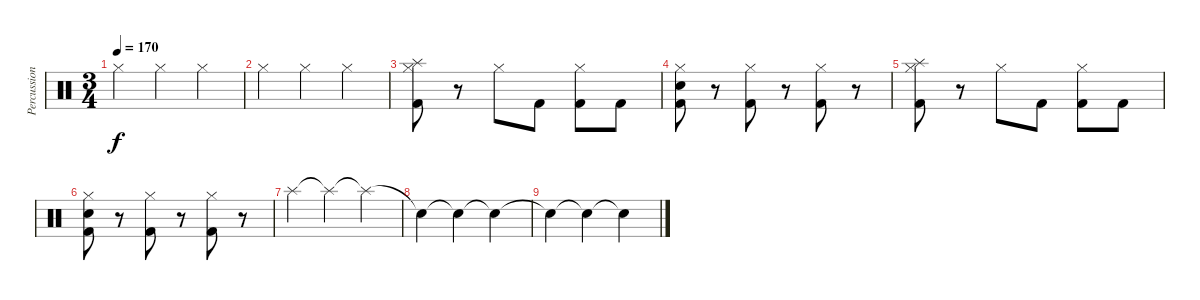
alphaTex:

\track ("Percussion" "Percussion") {instrument percussion}
\staff {score}
\articulation defaults
\ts (3 4)
\tempo 170
\clef neutral
\ks c "Hi-Hat (closed)".4{dy f} "Hi-Hat (closed)".4 "Hi-Hat (closed)".4
|
"Hi-Hat (closed)".4 "Hi-Hat (closed)".4 "Hi-Hat (closed)".4 |
("Splash (hit)" "Hi-Hat (closed)" "Kick (hit) 2").8 r.8 "Hi-Hat (closed)".8 "Kick (hit) 2".8 ("Hi-Hat (closed)" "Kick (hit) 2").8 "Kick (hit) 2".8 |
("Hi-Hat (closed)" "Snare (hit) 2" "Kick (hit) 2").8 r.8 ("Hi-Hat (closed)" "Kick (hit) 2").8 r.8 ("Hi-Hat (closed)" "Kick (hit) 2").8 r.8 |
("Splash (hit)" "Hi-Hat (closed)" "Kick (hit) 2").8 r.8 "Hi-Hat (closed)".8 "Kick (hit) 2".8 ("Hi-Hat (closed)" "Kick (hit) 2").8 "Kick (hit) 2".8 |
("Hi-Hat (closed)" "Snare (hit) 2" "Kick (hit) 2").8 r.8 ("Hi-Hat (closed)" "Kick (hit) 2").8 r.8 ("Hi-Hat (closed)" "Kick (hit) 2").8 r.8 |
"Splash (hit)".4 "Splash (hit)"{t}.4 "Splash (hit)"{t}.4 |
"Snare (hit)"{t}.4 "Snare (hit)"{t}.4 "Snare (hit)"{t}.4 |
"Snare (hit)"{t}.4 "Snare (hit)"{t}.4 "Snare (hit)"{t}.4
